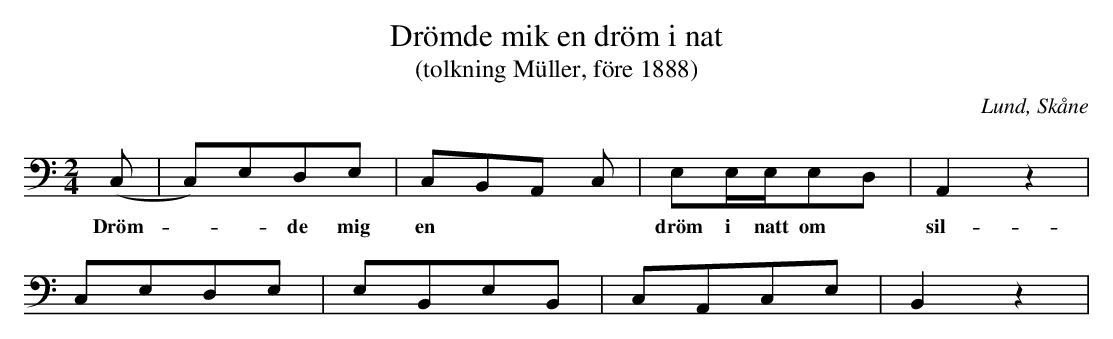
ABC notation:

X:1
T:Drömde mik en dröm i nat
T:(tolkning Müller, före 1888)
O:Lund, Skåne
M:2/4
L:1/8
K:C bass
(C, | C,)E,D,E, | C,B,,A,, C, | E,E,/E,/E,D, | A,,2 z2 |
w:Dröm|--de mig en|dröm i natt  om|sil-ke ock är-lig|päll|
C,E,D,E, | E,B,,E,B,, | C,A,,C,E, | B,,2 z2 |
